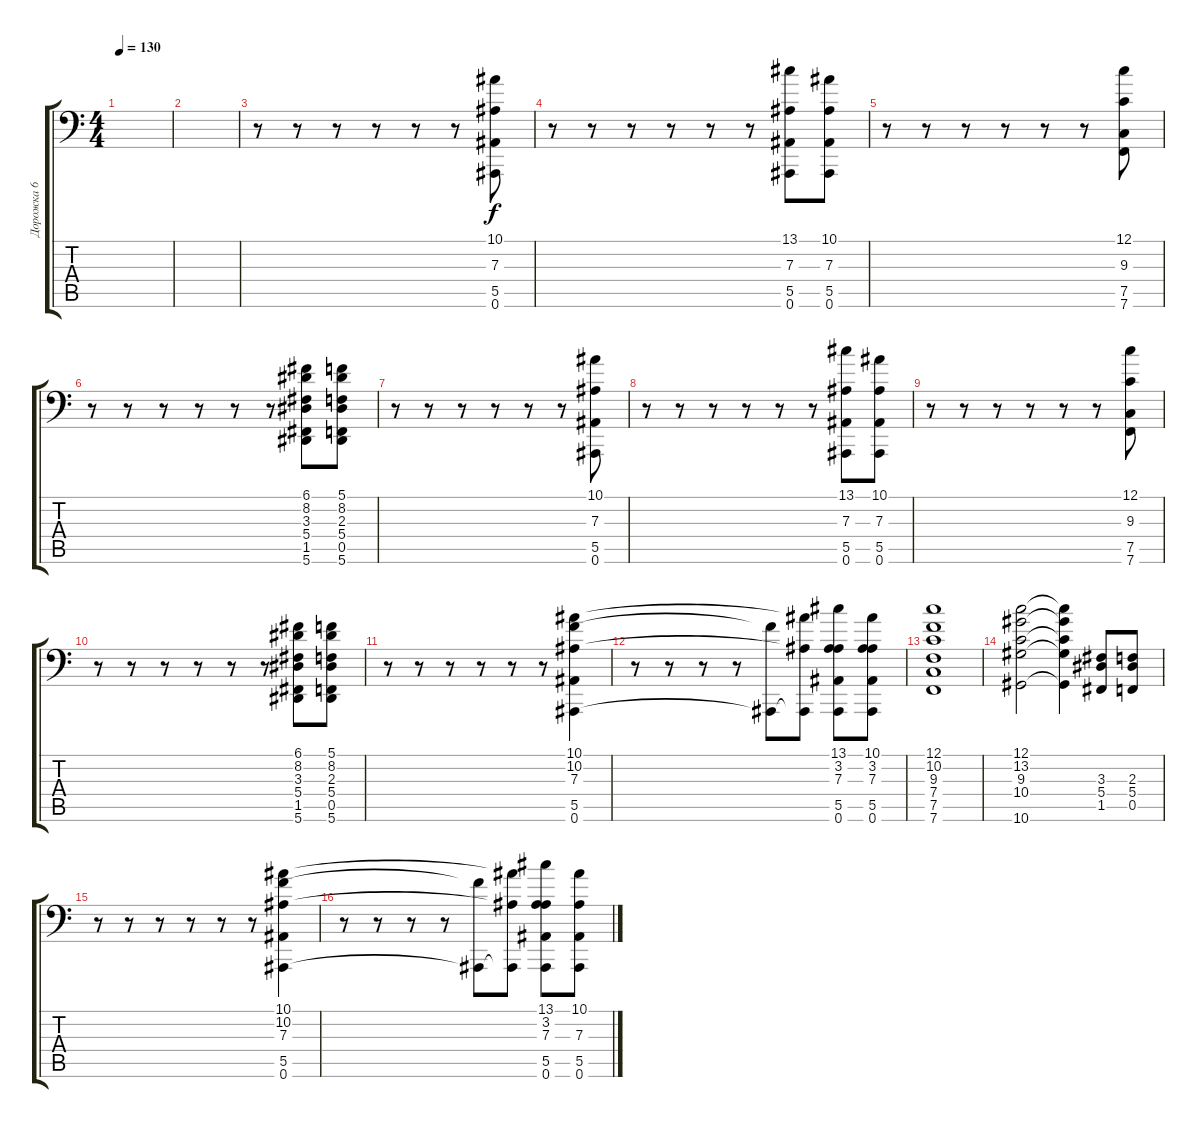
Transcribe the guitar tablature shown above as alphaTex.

\track ("Дорожка 6" "Дорожка 6") {instrument stringensemble1}
\staff {score tabs}
\tuning (C4 G3 Eb3 Bb2 F2 Bb1) {hide}
\ts (4 4)
\tempo 130
\clef f4
\ks c
|
|
r.8 r.8 r.8 r.8 r.8 r.8 (10.1 7.3 5.5 0.6).8{dy f} |
r.8 r.8 r.8 r.8 r.8 r.8 (13.1 7.3 5.5 0.6).8 (10.1 7.3 5.5 0.6).8 |
r.8 r.8 r.8 r.8 r.8 r.8 (12.1 9.3 7.5 7.6).8 |
r.8 r.8 r.8 r.8 r.8 r.8 (6.1 8.2 3.3 5.4 1.5 5.6).8 (5.1 8.2 2.3 5.4 0.5 5.6).8 |
r.8 r.8 r.8 r.8 r.8 r.8 (10.1 7.3 5.5 0.6).8 |
r.8 r.8 r.8 r.8 r.8 r.8 (13.1 7.3 5.5 0.6).8 (10.1 7.3 5.5 0.6).8 |
r.8 r.8 r.8 r.8 r.8 r.8 (12.1 9.3 7.5 7.6).8 |
r.8 r.8 r.8 r.8 r.8 r.8 (6.1 8.2 3.3 5.4 1.5 5.6).8 (5.1 8.2 2.3 5.4 0.5 5.6).8 |
r.8 r.8 r.8 r.8 r.8 r.8 (10.1 10.2 7.3 5.5 0.6).4 |
r.8 r.8 r.8 r.8 (10.2{t} 0.6{t}).8 (10.1{t} 7.3{t} 0.6{t}).8 (13.1 3.2 7.3 5.5 0.6).8 (10.1 3.2 7.3 5.5 0.6).8 |
(12.1 10.2 9.3 7.4 7.5 7.6).1 |
(12.1 13.2 9.3 10.4 10.6).2 (12.1{t} 13.2{t} 9.3{t} 10.4{t} 10.6{t}).4 (3.3 5.4 1.5).8 (2.3 5.4 0.5).8 |
r.8 r.8 r.8 r.8 r.8 r.8 (10.1 10.2 7.3 5.5 0.6).4 |
r.8 r.8 r.8 r.8 (10.2{t} 0.6{t}).8 (10.1{t} 7.3{t} 0.6{t}).8 (13.1 3.2 7.3 5.5 0.6).8 (10.1 7.3 5.5 0.6).8
